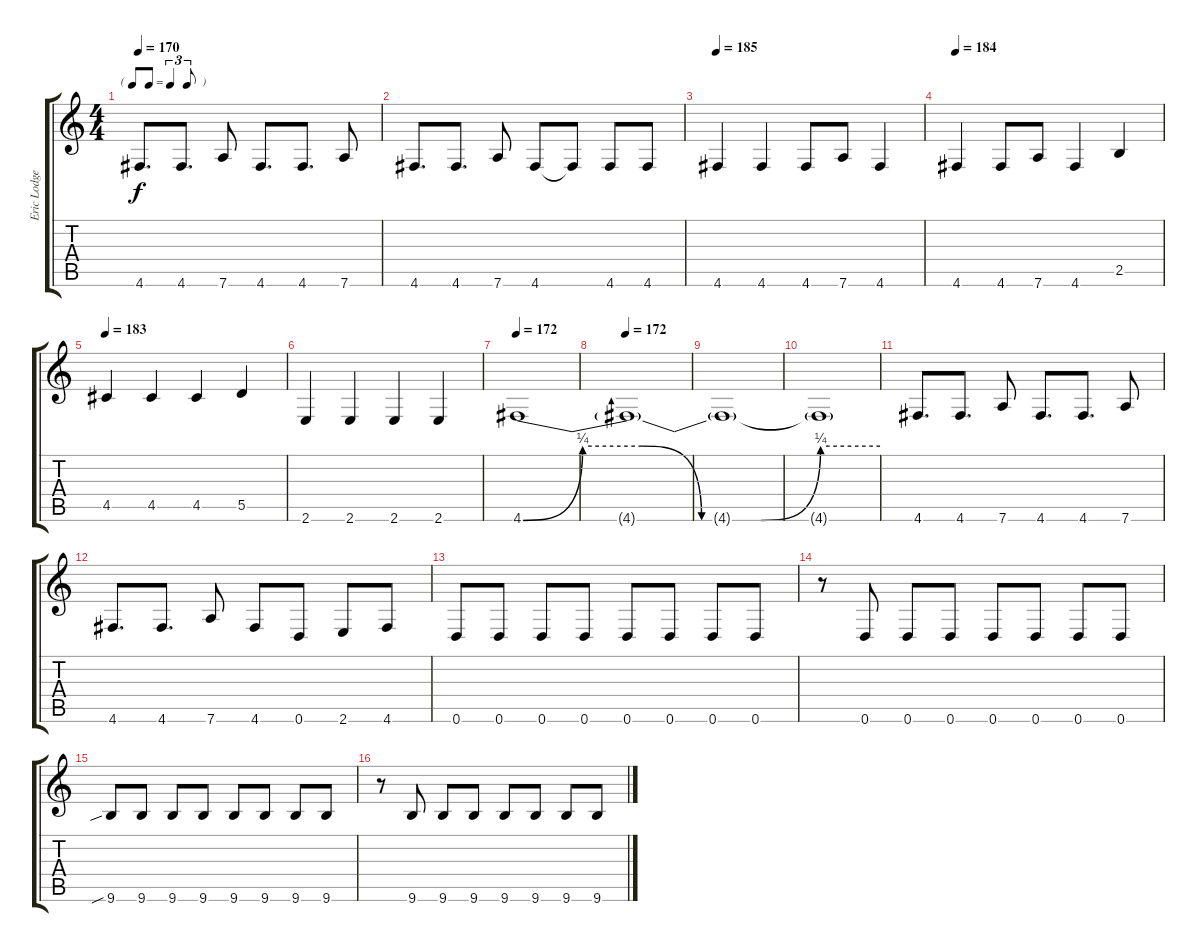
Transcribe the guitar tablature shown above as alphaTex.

\track ("Eric Lodge" "Eric Lodge") {instrument electricbassfinger}
\staff {score tabs}
\tuning (E4 B3 G3 D3 A2 D2) {hide}
\ts (4 4)
\tf triplet8th
\tempo 170
\clef g2
\ks c
4.6.8{d dy f} 4.6.8{d} 7.6.8 4.6.8{d} 4.6.8{d} 7.6.8 |
4.6.8{d} 4.6.8{d} 7.6.8 4.6.8 4.6{t}.8 4.6.8 4.6.8 |
\tempo 185
4.6.4 4.6.4 4.6.8 7.6.8 4.6.4 |
\tempo 184
4.6.4 4.6.8 7.6.8 4.6.4 2.5.4 |
\tempo 183
4.5.4 4.5.4 4.5.4 5.5.4 |
2.6.4 2.6.4 2.6.4 2.6.4 |
\tempo 172
4.6{be (custom 0 0 10 1 20 1 30 0 40 0 50 1 60 1)}.1 |
\tempo 172
4.6{t}.1 |
4.6{t}.1 |
4.6{t}.1 |
4.6.8{d} 4.6.8{d} 7.6.8 4.6.8{d} 4.6.8{d} 7.6.8 |
4.6.8{d} 4.6.8{d} 7.6.8 4.6.8 0.6.8 2.6.8 4.6.8 |
0.6.8 0.6.8 0.6.8 0.6.8 0.6.8 0.6.8 0.6.8 0.6.8 |
r.8 0.6.8 0.6.8 0.6.8 0.6.8 0.6.8 0.6.8 0.6.8 |
9.6{sib}.8 9.6.8 9.6.8 9.6.8 9.6.8 9.6.8 9.6.8 9.6.8 |
r.8 9.6.8 9.6.8 9.6.8 9.6.8 9.6.8 9.6.8 9.6.8
